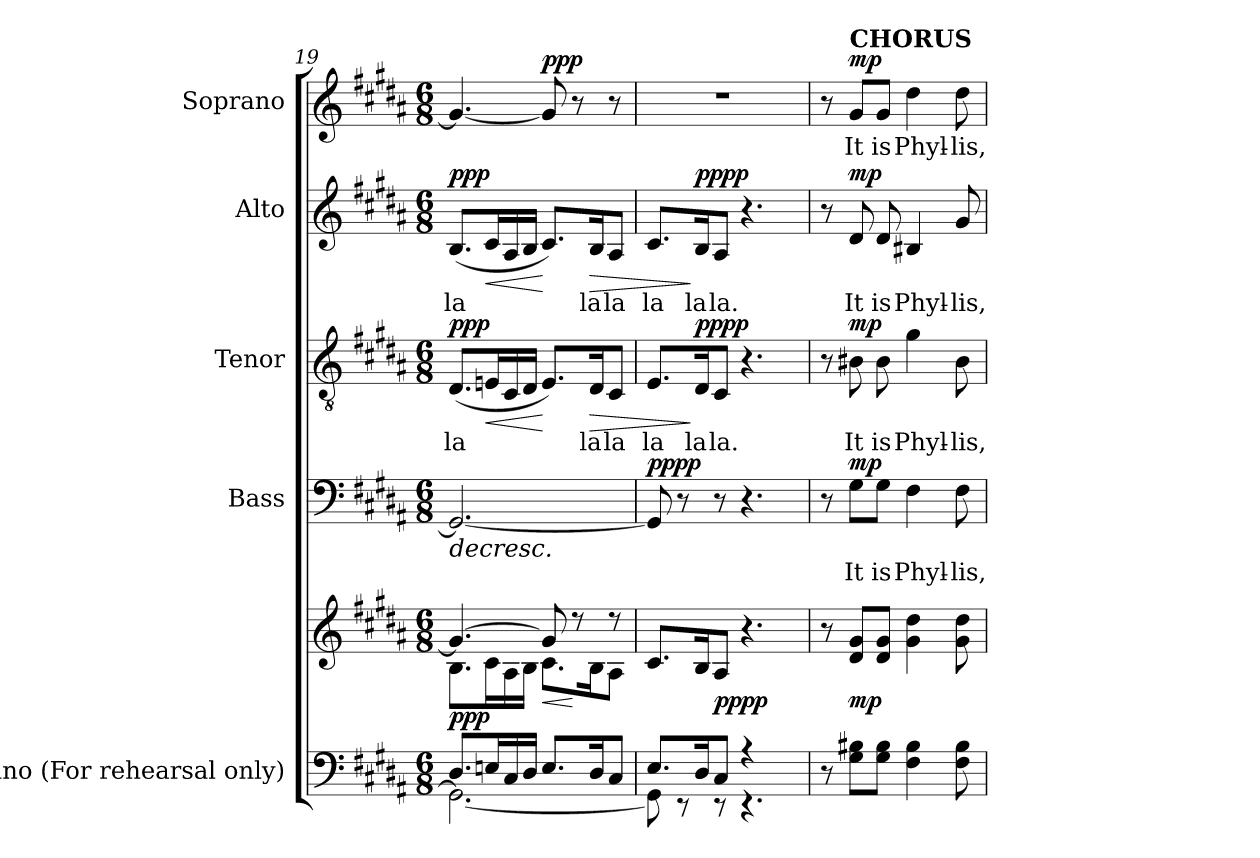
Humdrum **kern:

**kern	**kern	**dynam	**kern	**text	**dynam	**kern	**text	**dynam	**kern	**text	**dynam	**kern	**text	**dynam
*part5	*part5	*part5	*part4	*part4	*part4	*part3	*part3	*part3	*part2	*part2	*part2	*part1	*part1	*part1
*staff6	*staff5	*staff5/6	*staff4	*staff4	*staff4	*staff3	*staff3	*staff3	*staff2	*staff2	*staff2	*staff1	*staff1	*staff1
*I"Piano (For rehearsal only)	*	*	*I"Bass	*	*	*I"Tenor	*	*	*I"Alto	*	*	*I"Soprano	*	*
*I'Pno.	*	*	*I'B.	*	*	*I'T.	*	*	*I'A.	*	*	*I'S.	*	*
*clefF4	*clefG2	*	*clefF4	*	*	*clefGv2	*	*	*clefG2	*	*	*clefG2	*	*
*	*	*	*	*	*	*ITrd7c12	*	*	*	*	*	*	*	*
*k[f#c#g#d#a#]	*k[f#c#g#d#a#]	*	*k[f#c#g#d#a#]	*	*	*k[f#c#g#d#a#]	*	*	*k[f#c#g#d#a#]	*	*	*k[f#c#g#d#a#]	*	*
*B:	*B:	*	*B:	*	*	*B:	*	*	*B:	*	*	*B:	*	*
*M6/8	*M6/8	*	*M6/8	*	*	*M6/8	*	*	*M6/8	*	*	*M6/8	*	*
=19	=19	=19	=19	=19	=19	=19	=19	=19	=19	=19	=19	=19	=19	=19
*^	*^	*	*	*	*	*	*	*	*	*	*	*	*	*
!	!	!	!	!	!	!	!LO:HP:b	!	!	!	!	!	!	!	!	!
!	!	!	!	!	!	!	!	!	!LO:LY:b:color=#000000	!	!	!	!	!	!	!
!	!	!	!	!	!	!	!	!	!	!	!	!LO:LY:b:color=#000000	!	!	!	!
8.D#i/L	2.GG#i\_<	4.g#i/_>	8.Bi\L	ppp	2.GG#i/_<	.	>	(8.DD#i/L	la	ppp	(8.Bi/L	la	ppp	4.g#i/_<	.	.
!	!	!	!	!	!	!	!	!	!	!LO:HP:b	!	!	!LO:HP:b	!	!	!
16Eni/K	.	.	16c#i\K	.	.	.	.	16EEni/K	.	<	16c#i/K	.	<	.	.	.
16C#i/L	.	.	16A#i\L	.	.	.	.	16CC#i/L	.	.	16A#i/L	.	.	.	.	.
16D#i/JJ	.	.	16Bi\JJ	.	.	.	.	16DD#i/JJ	.	.	16Bi/JJ	.	.	.	.	.
!	!	!	!	!LO:HP:b	!	!	!	!	!	!	!	!	!	!	!	!
8.Ei/L	.	8g#i/]	8.c#i\L	<	.	.	.	8.EEi/L)	.	[	8.c#i/L)	.	[	8g#i/]	.	ppp
.	.	8r	.	[	.	.	.	.	.	.	.	.	.	8r	.	.
!	!	!	!	!	!	!	!	!	!LO:LY:b:color=#000000	!LO:HP:b	!	!	!	!	!	!
!	!	!	!	!	!	!	!	!	!	!	!	!LO:LY:b:color=#000000	!LO:HP:b	!	!	!
16D#i/K	.	.	16Bi\K	.	.	.	.	16DD#i/k	la	>	16Bi/k	la	>	.	.	.
!	!	!	!	!	!	!	!	!	!LO:LY:b:color=#000000	!	!	!	!	!	!	!
!	!	!	!	!	!	!	!	!	!	!	!	!LO:LY:b:color=#000000	!	!	!	!
8C#i/J	.	8r	8A#i\J	.	.	.	.	8CC#i/J	la	.	8A#i/J	la	.	8r	.	.
*	*	*v	*v	*	*	*	*	*	*	*	*	*	*	*	*	*
=20	=20	=20	=20	=20	=20	=20	=20	=20	=20	=20	=20	=20	=20	=20	=20
*	*	*^	*	*	*	*	*	*	*	*	*	*	*	*	*
!	!	!	!	!	!	!	!	!	!LO:LY:b:color=#000000	!	!	!	!	!	!	!
*	*	*v	*v	*	*	*	*	*	*	*	*	*	*	*	*	*
*	*	*^	*	*	*	*	*	*	*	*	*	*	*	*	*
!	!	!	!	!	!	!	!	!	!	!	!	!LO:LY:b:color=#000000	!	!LO:N:vis=1	!	!
*	*	*v	*v	*	*	*	*	*	*	*	*	*	*	*	*	*
8.Ei/L	8GG#i\]	8.c#i/L	.	8GG#i/]	.	pppp	8.EEi/L	la	.	8.c#i/L	la	.	2.r	.	.
.	8r	.	.	8r	.	]	.	.	.	.	.	.	.	.	.
!	!	!	!	!	!	!	!	!LO:LY:b:color=#000000	!	!	!	!	!	!	!
!	!	!	!	!	!	!	!	!	!	!	!LO:LY:b:color=#000000	!	!	!	!
16D#i/K	.	16Bi/K	.	.	.	.	16DD#i/k	la	] pppp	16Bi/k	la	] pppp	.	.	.
!	!	!	!	!	!	!	!	!LO:LY:b:color=#000000	!	!	!	!	!	!	!
!	!	!	!	!	!	!	!	!	!	!	!LO:LY:b:color=#000000	!	!	!	!
8C#i/J	8r	8A#i/J	pppp	8r	.	.	8CC#i/J	la.	.	8A#i/J	la.	.	.	.	.
4r	4.r	4.r	.	4.r	.	.	4.r	.	.	4.r	.	.	.	.	.
8ryy	.	.	.	.	.	.	.	.	.	.	.	.	.	.	.
*v	*v	*	*	*	*	*	*	*	*	*	*	*	*	*	*
!!LO:LB:g=z
=21	=21	=21	=21	=21	=21	=21	=21	=21	=21	=21	=21	=21	=21	=21
8r	8r	.	8r	.	.	8r	.	.	8r	.	.	8r	.	.
!	!	!	!	!LO:LY:b:color=#000000	!	!	!	!	!	!	!	!	!	!
!	!	!	!	!	!	!	!LO:LY:b:color=#000000	!	!	!	!	!	!	!
!	!	!	!	!	!	!	!	!	!	!LO:LY:b:color=#000000	!	!	!	!
!	!	!	!	!	!	!	!	!	!	!	!	!LO:TX:a:B:t=CHORUS	!	!
!	!	!	!	!	!	!	!	!	!	!	!	!	!LO:LY:b:color=#000000	!
8G#i\ 8B#XiL	8d#i/ 8g#iL	mp	8G#i\L	It	mp	8BB#Xi\	It	mp	8d#i/	It	mp	8g#i/L	It	mp
!	!	!	!	!LO:LY:b:color=#000000	!	!	!	!	!	!	!	!	!	!
!	!	!	!	!	!	!	!LO:LY:b:color=#000000	!	!	!	!	!	!	!
!	!	!	!	!	!	!	!	!	!	!LO:LY:b:color=#000000	!	!	!	!
!	!	!	!	!	!	!	!	!	!	!	!	!	!LO:LY:b:color=#000000	!
8G#i\ 8B#iJ	8d#i/ 8g#iJ	.	8G#i\J	is	.	8BB#i\	is	.	8d#i/	is	.	8g#i/J	is	.
!	!	!	!	!LO:LY:b:color=#000000	!	!	!	!	!	!	!	!	!	!
!	!	!	!	!	!	!	!LO:LY:b:color=#000000	!	!	!	!	!	!	!
!	!	!	!	!	!	!	!	!	!	!LO:LY:b:color=#000000	!	!	!	!
!	!	!	!	!	!	!	!	!	!	!	!	!	!LO:LY:b:color=#000000	!
4F#i\ 4B#i	4g#i\ 4dd#i	.	4F#i\	Phyl-	.	4G#i\	Phyl-	.	4B#Xi/	Phyl-	.	4dd#i\	Phyl-	.
!	!	!	!	!LO:LY:b:color=#000000	!	!	!	!	!	!	!	!	!	!
!	!	!	!	!	!	!	!LO:LY:b:color=#000000	!	!	!	!	!	!	!
!	!	!	!	!	!	!	!	!	!	!LO:LY:b:color=#000000	!	!	!	!
!	!	!	!	!	!	!	!	!	!	!	!	!	!LO:LY:b:color=#000000	!
8F#i\ 8B#i	8g#i\ 8dd#i	.	8F#i\	-lis,	.	8BB#i\	-lis,	.	8g#i/	-lis,	.	8dd#i\	-lis,	.
=	=	=	=	=	=	=	=	=	=	=	=	=	=	=
*-	*-	*-	*-	*-	*-	*-	*-	*-	*-	*-	*-	*-	*-	*-
